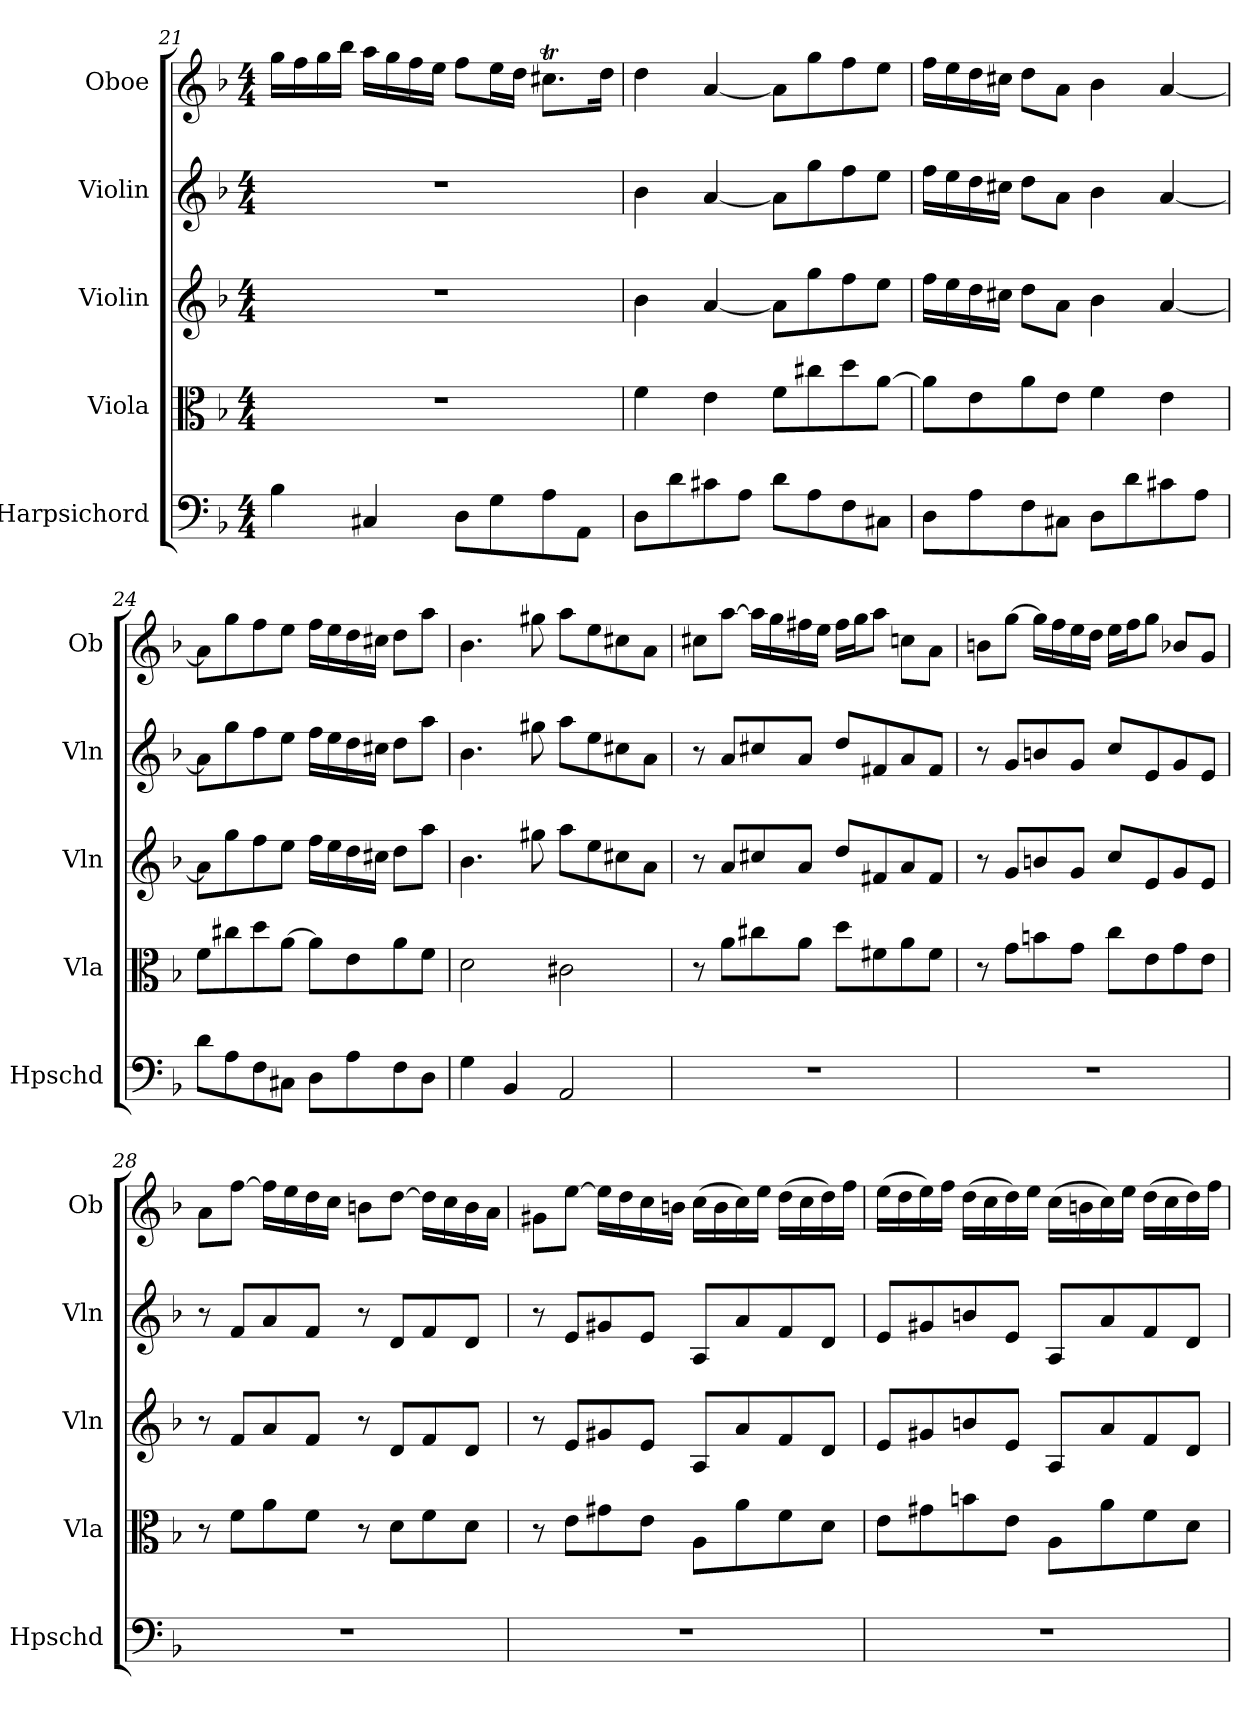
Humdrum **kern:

**kern	**kern	**kern	**kern	**kern
*part5	*part4	*part3	*part2	*part1
*staff5	*staff4	*staff3	*staff2	*staff1
*I"Harpsichord	*I"Viola	*I"Violin	*I"Violin	*I"Oboe
*I'Hpschd	*I'Vla	*I'Vln	*I'Vln	*I'Ob
*clefF4	*clefC3	*clefG2	*clefG2	*clefG2
*k[b-]	*k[b-]	*k[b-]	*k[b-]	*k[b-]
*d:	*d:	*d:	*d:	*d:
*M4/4	*M4/4	*M4/4	*M4/4	*M4/4
=21	=21	=21	=21	=21
4B-\	1r	1r	1r	16gg\LL
.	.	.	.	16ff\
.	.	.	.	16gg\
.	.	.	.	16bb-\JJ
4C#X/	.	.	.	16aa\LL
.	.	.	.	16gg\
.	.	.	.	16ff\
.	.	.	.	16ee\JJ
8D\L	.	.	.	8ff\L
8G\	.	.	.	16ee\L
.	.	.	.	16dd\JJ
8A\	.	.	.	8.cc#Xt\L
8AA\J	.	.	.	.
.	.	.	.	16dd\Jk
=22	=22	=22	=22	=22
8D\L	4f\	4b-\	4b-\	4dd\
8d\	.	.	.	.
8c#X\	4e\	[4a/	[4a/	[4a/
8A\J	.	.	.	.
8d\L	8f\L	8a\L]	8a\L]	8a\L]
8A\	8cc#X\	8gg\	8gg\	8gg\
8F\	8dd\	8ff\	8ff\	8ff\
8C#X\J	[8a\J	8ee\J	8ee\J	8ee\J
=23	=23	=23	=23	=23
8D\L	8a\L]	16ff\LL	16ff\LL	16ff\LL
.	.	16ee\	16ee\	16ee\
8A\	8e\	16dd\	16dd\	16dd\
.	.	16cc#X\JJ	16cc#X\JJ	16cc#X\JJ
8F\	8a\	8dd\L	8dd\L	8dd\L
8C#X\J	8e\J	8a\J	8a\J	8a\J
8D\L	4f\	4b-\	4b-\	4b-\
8d\	.	.	.	.
8c#X\	4e\	[4a/	[4a/	[4a/
8A\J	.	.	.	.
=24	=24	=24	=24	=24
8d\L	8f\L	8a\L]	8a\L]	8a\L]
8A\	8cc#X\	8gg\	8gg\	8gg\
8F\	8dd\	8ff\	8ff\	8ff\
8C#X\J	[8a\J	8ee\J	8ee\J	8ee\J
8D\L	8a\L]	16ff\LL	16ff\LL	16ff\LL
.	.	16ee\	16ee\	16ee\
8A\	8e\	16dd\	16dd\	16dd\
.	.	16cc#X\JJ	16cc#X\JJ	16cc#X\JJ
8F\	8a\	8dd\L	8dd\L	8dd\L
8D\J	8f\J	8aa\J	8aa\J	8aa\J
=25	=25	=25	=25	=25
4G\	2d\	4.b-\	4.b-\	4.b-\
4BB-/	.	.	.	.
.	.	8gg#X\	8gg#X\	8gg#X\
2AA/	2c#X\	8aa\L	8aa\L	8aa\L
.	.	8ee\	8ee\	8ee\
.	.	8cc#X\	8cc#X\	8cc#X\
.	.	8a\J	8a\J	8a\J
=26	=26	=26	=26	=26
1r	8r	8r	8r	8cc#X\L
.	8a\L	8a/L	8a/L	[8aa\J
.	8cc#X\	8cc#X/	8cc#X/	16aa\LL]
.	.	.	.	16gg\
.	8a\J	8a/J	8a/J	16ff#X\
.	.	.	.	16ee\JJ
.	8dd\L	8dd/L	8dd/L	16ff#\LL
.	.	.	.	16gg\J
.	8f#X\	8f#X/	8f#X/	8aa\J
.	8a\	8a/	8a/	8ccn\L
.	8f#\J	8f#/J	8f#/J	8a\J
=27	=27	=27	=27	=27
1r	8r	8r	8r	8bn\L
.	8g\L	8g/L	8g/L	[8gg\J
.	8bn\	8bn/	8bn/	16gg\LL]
.	.	.	.	16ff\
.	8g\J	8g/J	8g/J	16ee\
.	.	.	.	16dd\JJ
.	8cc\L	8cc/L	8cc/L	16ee\LL
.	.	.	.	16ff\J
.	8e\	8e/	8e/	8gg\J
.	8g\	8g/	8g/	8b-X/L
.	8e\J	8e/J	8e/J	8g/J
=28	=28	=28	=28	=28
1r	8r	8r	8r	8a\L
.	8f\L	8f/L	8f/L	[8ff\J
.	8a\	8a/	8a/	16ff\LL]
.	.	.	.	16ee\
.	8f\J	8f/J	8f/J	16dd\
.	.	.	.	16cc\JJ
.	8r	8r	8r	8bn\L
.	8d\L	8d/L	8d/L	[8dd\J
.	8f\	8f/	8f/	16dd\LL]
.	.	.	.	16cc\
.	8d\J	8d/J	8d/J	16b\
.	.	.	.	16a\JJ
=29	=29	=29	=29	=29
1r	8r	8r	8r	8g#X\L
.	8e\L	8e/L	8e/L	[8ee\J
.	8g#X\	8g#X/	8g#X/	16ee\LL]
.	.	.	.	16dd\
.	8e\J	8e/J	8e/J	16cc\
.	.	.	.	16bn\JJ
.	8A\L	8A/L	8A/L	(16cc\LL
.	.	.	.	16b\
.	8a\	8a/	8a/	16cc\)
.	.	.	.	16ee\JJ
.	8f\	8f/	8f/	(16dd\LL
.	.	.	.	16cc\
.	8d\J	8d/J	8d/J	16dd\)
.	.	.	.	16ff\JJ
=30	=30	=30	=30	=30
1r	8e\L	8e/L	8e/L	(16ee\LL
.	.	.	.	16dd\
.	8g#X\	8g#X/	8g#X/	16ee\)
.	.	.	.	16ff\JJ
.	8bn\	8bn/	8bn/	(16dd\LL
.	.	.	.	16cc\
.	8e\J	8e/J	8e/J	16dd\)
.	.	.	.	16ee\JJ
.	8A\L	8A/L	8A/L	(16cc\LL
.	.	.	.	16bn\
.	8a\	8a/	8a/	16cc\)
.	.	.	.	16ee\JJ
.	8f\	8f/	8f/	(16dd\LL
.	.	.	.	16cc\
.	8d\J	8d/J	8d/J	16dd\)
.	.	.	.	16ff\JJ
=	=	=	=	=
*-	*-	*-	*-	*-
